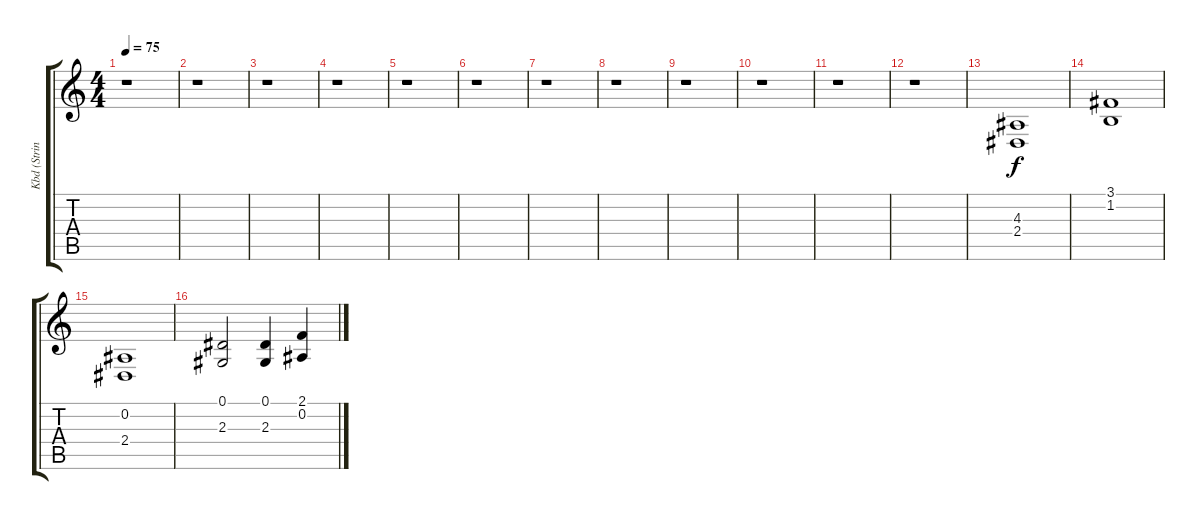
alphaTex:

\track ("Kbd (Strings)" "Kbd (Strin") {instrument stringensemble2}
\staff {score tabs}
\tuning (Eb4 Bb3 Gb3 Db3 Ab2 Eb2) {hide}
\ts (4 4)
\tempo 75
\clef g2
\ks c
r.1{dy f instrument stringensemble2} |
r.1 |
r.1 |
r.1 |
r.1 |
r.1 |
r.1 |
r.1 |
r.1 |
r.1 |
r.1 |
r.1 |
(4.3 2.4).1 |
(3.1 1.2).1 |
(0.2 2.4).1 |
(0.1 2.3).2 (0.1 2.3).4 (2.1 0.2).4
